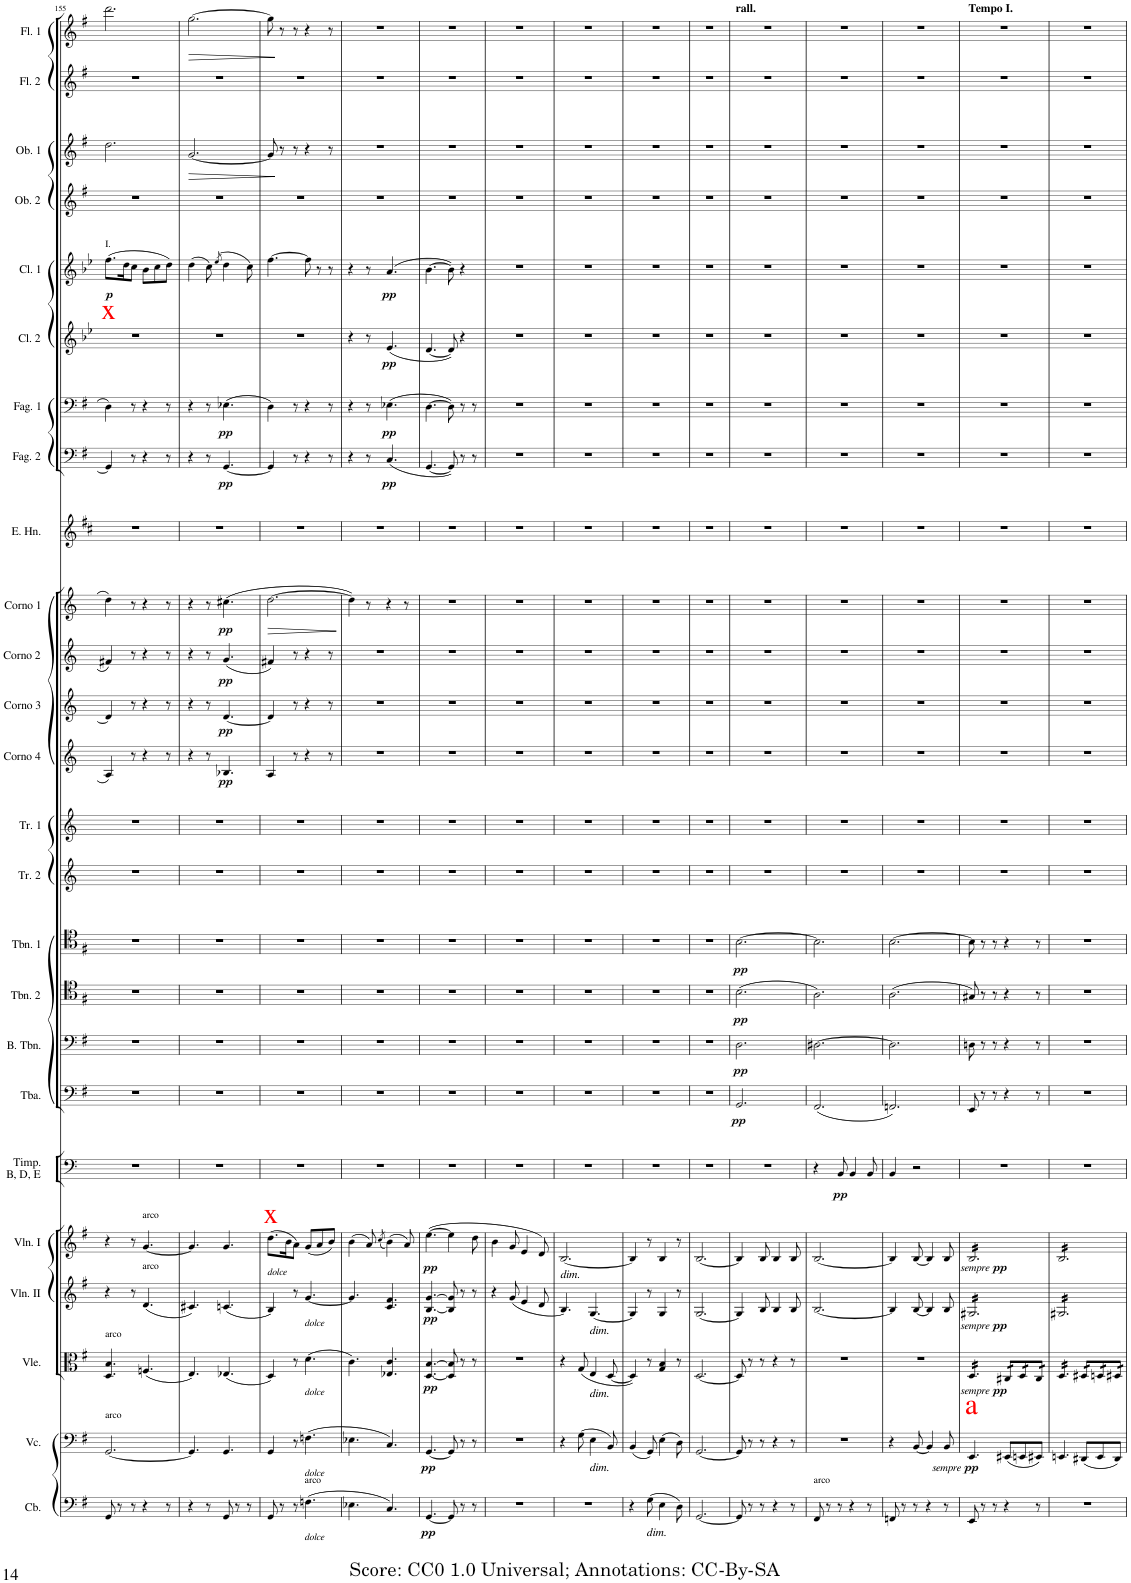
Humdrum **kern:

**kern	**dynam	**kern	**dynam	**kern	**text	**dynam	**kern	**dynam	**kern	**text	**dynam	**kern	**dynam	**kern	**dynam	**kern	**dynam	**kern	**dynam	**kern	**dynam	**kern	**kern	**kern	**dynam	**kern	**dynam	**kern	**dynam	**kern	**dynam	**kern	**kern	**dynam	**kern	**dynam	**kern	**dynam	**kern	**text	**dynam	**kern	**kern	**dynam	**kern	**kern	**dynam
*part25	*part25	*part24	*part24	*part23	*part23	*part23	*part22	*part22	*part21	*part21	*part21	*part20	*part20	*part19	*part19	*part18	*part18	*part17	*part17	*part16	*part16	*part15	*part14	*part13	*part13	*part12	*part12	*part11	*part11	*part10	*part10	*part9	*part8	*part8	*part7	*part7	*part6	*part6	*part5	*part5	*part5	*part4	*part3	*part3	*part2	*part1	*part1
*staff25	*staff25	*staff24	*staff24	*staff23	*staff23	*staff23	*staff22	*staff22	*staff21	*staff21	*staff21	*staff20	*staff20	*staff19	*staff19	*staff18	*staff18	*staff17	*staff17	*staff16	*staff16	*staff15	*staff14	*staff13	*staff13	*staff12	*staff12	*staff11	*staff11	*staff10	*staff10	*staff9	*staff8	*staff8	*staff7	*staff7	*staff6	*staff6	*staff5	*staff5	*staff5	*staff4	*staff3	*staff3	*staff2	*staff1	*staff1
*I"Contrabassi	*	*I"Violoncelli	*	*I"Viole	*	*	*I"Violini II	*	*I"Violini I	*	*	*I"Timpani in B, D und E.	*	*I"Tuba	*	*I"Trombone Basso	*	*I"Trombone Tenore 2	*	*I"Trombone Tenore 1	*	*I"Tromba in F 2	*I"Tromba in F 1	*I"Corno in F 4	*	*I"Corno in F 3	*	*I"Corno in F 2	*	*I"Corno in F 1	*	*I"English Horn	*I"Fagotto 2	*	*I"Fagotto 1	*	*I"Clarinetto in A 2	*	*I"Clarinetto in A 1	*	*	*I"Oboe 2	*I"Oboe 1	*	*I"Flauto 2	*I"Flauto 1	*
*I'Cb.	*	*I'Vc.	*	*I'Vle.	*	*	*I'Vln. II	*	*I'Vln. I	*	*	*I'Timp. B, D, E	*	*I'Tba.	*	*	*	*I'Tbn. 2	*	*I'Tbn. 1	*	*I'Tr. 2	*I'Tr. 1	*I'Corno 4	*	*I'Corno 3	*	*I'Corno 2	*	*I'Corno 1	*	*I'E. Hn.	*I'Fag. 2	*	*I'Fag. 1	*	*I'Cl. 2	*	*I'Cl. 1	*	*	*I'Ob. 2	*I'Ob. 1	*	*I'Fl. 2	*I'Fl. 1	*
!!LO:PB:g=z
*clefF4	*	*clefF4	*	*clefC3	*	*	*clefG2	*	*clefG2	*	*	*clefF4	*	*clefF4	*	*clefF4	*	*clefC4	*	*clefC4	*	*clefG2	*clefG2	*clefG2	*	*clefG2	*	*clefG2	*	*clefG2	*	*clefG2	*clefF4	*	*clefF4	*	*clefG2	*	*clefG2	*	*	*clefG2	*clefG2	*	*clefG2	*clefG2	*
*Trd7c12	*	*	*	*	*	*	*	*	*	*	*	*	*	*	*	*	*	*	*	*	*	*Trd-3c-5	*Trd-3c-5	*Trd4c7	*	*Trd4c7	*	*Trd4c7	*	*Trd4c7	*	*Trd4c7	*	*	*	*	*Trd2c3	*	*Trd2c3	*	*	*	*	*	*	*	*
*k[f#]	*	*k[f#]	*	*k[f#]	*	*	*k[f#]	*	*k[f#]	*	*	*k[]	*	*k[f#]	*	*k[f#]	*	*k[f#]	*	*k[f#]	*	*k[]	*k[]	*k[]	*	*k[]	*	*k[]	*	*k[]	*	*k[f#c#]	*k[f#]	*	*k[f#]	*	*k[b-e-]	*	*k[b-e-]	*	*	*k[f#]	*k[f#]	*	*k[f#]	*k[f#]	*
*M6/8	*	*M6/8	*	*M6/8	*	*	*M6/8	*	*M6/8	*	*	*M6/8	*	*M6/8	*	*M6/8	*	*M6/8	*	*M6/8	*	*M6/8	*M6/8	*M6/8	*	*M6/8	*	*M6/8	*	*M6/8	*	*M6/8	*M6/8	*	*M6/8	*	*M6/8	*	*M6/8	*	*	*M6/8	*M6/8	*	*M6/8	*M6/8	*
=155	=155	=155	=155	=155	=155	=155	=155	=155	=155	=155	=155	=155	=155	=155	=155	=155	=155	=155	=155	=155	=155	=155	=155	=155	=155	=155	=155	=155	=155	=155	=155	=155	=155	=155	=155	=155	=155	=155	=155	=155	=155	=155	=155	=155	=155	=155	=155
!	!	!	!	!	!	!	!	!	!	!	!	!	!	!	!	!	!	!	!	!	!	!	!	!	!	!	!	!	!	!	!	!	!	!	!	!	!	!	!LO:TX:a:t=I.	!	!	!	!	!	!	!	!
!	!	!	!	!LO:TX:a:t=arco	!	!	!	!	!	!	!	!	!	!	!	!	!	!	!	!	!	!	!	!	!	!	!	!	!	!	!	!	!	!	!	!	!	!	!	!	!	!	!	!	!	!	!
!	!	!LO:TX:a:t=arco	!	!	!	!	!	!	!	!	!	!	!	!	!	!	!	!	!	!	!	!	!	!	!	!	!	!	!	!	!	!	!	!	!	!	!	!	!	!	!	!	!	!	!	!	!
!	!	!	!	!	!	!	!	!	!	!	!	!	!	!	!	!	!	!	!	!	!	!	!	!	!	!	!	!	!	!	!	!	!	!	!	!	!	!	!	!LO:LY:b:color=#FF0000	!LO:DY:b	!	!	!	!	!	!
8GG/	.	[2.GG/	.	4.D/ 4.B/	.	.	4r	.	4r	.	.	2.r	.	2.r	.	2.r	.	2.r	.	2.r	.	2.r	2.r	4A/	.	4d/]	.	4f#X/	.	4dd\	.	2.r	4GG/]	.	4D\	.	2.r	.	(8.ff\L	x	p	2.r	2.dd\	.	2.r	2.ddd\	.
8r	.	.	.	.	.	.	.	.	.	.	.	.	.	.	.	.	.	.	.	.	.	.	.	.	.	.	.	.	.	.	.	.	.	.	.	.	.	.	.	.	.	.	.	.	.	.	.
.	.	.	.	.	.	.	.	.	.	.	.	.	.	.	.	.	.	.	.	.	.	.	.	.	.	.	.	.	.	.	.	.	.	.	.	.	.	.	16dd\K	.	.	.	.	.	.	.	.
8r	.	.	.	.	.	.	8r	.	8r	.	.	.	.	.	.	.	.	.	.	.	.	.	.	8r	.	8r	.	8r	.	8r	.	.	8r	.	8r	.	.	.	8cc\J	.	.	.	.	.	.	.	.
!	!	!	!	!	!	!	!	!	!LO:TX:a:t=arco	!	!	!	!	!	!	!	!	!	!	!	!	!	!	!	!	!	!	!	!	!	!	!	!	!	!	!	!	!	!	!	!	!	!	!	!	!	!
!	!	!	!	!	!	!	!LO:TX:a:t=arco	!	!	!	!	!	!	!	!	!	!	!	!	!	!	!	!	!	!	!	!	!	!	!	!	!	!	!	!	!	!	!	!	!	!	!	!	!	!	!	!
4r	.	.	.	(4.Fn/	.	.	(4.d/	.	[4.g/	.	.	.	.	.	.	.	.	.	.	.	.	.	.	4r	.	4r	.	4r	.	4r	.	.	4r	.	4r	.	.	.	8b-\L	.	.	.	.	.	.	.	.
.	.	.	.	.	.	.	.	.	.	.	.	.	.	.	.	.	.	.	.	.	.	.	.	.	.	.	.	.	.	.	.	.	.	.	.	.	.	.	8cc\	.	.	.	.	.	.	.	.
8r	.	.	.	.	.	.	.	.	.	.	.	.	.	.	.	.	.	.	.	.	.	.	.	8r	.	8r	.	8r	.	8r	.	.	8r	.	8r	.	.	.	8dd\J)	.	.	.	.	.	.	.	.
=156	=156	=156	=156	=156	=156	=156	=156	=156	=156	=156	=156	=156	=156	=156	=156	=156	=156	=156	=156	=156	=156	=156	=156	=156	=156	=156	=156	=156	=156	=156	=156	=156	=156	=156	=156	=156	=156	=156	=156	=156	=156	=156	=156	=156	=156	=156	=156
!	!	!	!	!	!	!	!	!	!	!	!	!	!	!	!	!	!	!	!	!	!	!	!	!	!	!	!	!	!	!	!	!	!	!	!	!	!	!	!	!	!	!	!	!LO:HP:b	!	!	!LO:HP:b
4r	.	4.GG/]	.	4.E/)	.	.	4.c#X/)	.	4.g/]	.	.	2.r	.	2.r	.	2.r	.	2.r	.	2.r	.	2.r	2.r	4r	.	4r	.	4r	.	4r	.	2.r	4r	.	4r	.	2.r	.	(4dd\	.	.	2.r	[2.g/	>	2.r	[2.gg\	>
8r	.	.	.	.	.	.	.	.	.	.	.	.	.	.	.	.	.	.	.	.	.	.	.	8r	.	8r	.	8r	.	8r	.	.	8r	.	8r	.	.	.	8cc\)	.	.	.	.	.	.	.	.
.	.	.	.	.	.	.	.	.	.	.	.	.	.	.	.	.	.	.	.	.	.	.	.	.	.	.	.	.	.	.	.	.	.	.	.	.	.	.	(8qee-/	.	.	.	.	.	.	.	.
!	!	!	!	!	!	!	!	!	!	!	!	!	!	!	!	!	!	!	!	!	!	!	!	!	!LO:DY:b	!	!LO:DY:b	!	!LO:DY:b	!	!LO:DY:b	!	!	!LO:DY:b	!	!LO:DY:b	!	!	!	!	!	!	!	!	!	!	!
8GG/	.	4.GG/	.	(4.E-X/	.	.	(4.cn/	.	4.g/	.	.	.	.	.	.	.	.	.	.	.	.	.	.	4.B-X/	pp	[4.d/	pp	(4.g/	pp	(4.cc#X\	pp	.	[4.GG/	pp	(4.E-X\	pp	.	.	4dd\	.	.	.	.	.	.	.	.
8r	.	.	.	.	.	.	.	.	.	.	.	.	.	.	.	.	.	.	.	.	.	.	.	.	.	.	.	.	.	.	.	.	.	.	.	.	.	.	.	.	.	.	.	.	.	.	.
8r	.	.	.	.	.	.	.	.	.	.	.	.	.	.	.	.	.	.	.	.	.	.	.	.	.	.	.	.	.	.	.	.	.	.	.	.	.	.	8cc\)	.	.	.	.	.	.	.	.
=157	=157	=157	=157	=157	=157	=157	=157	=157	=157	=157	=157	=157	=157	=157	=157	=157	=157	=157	=157	=157	=157	=157	=157	=157	=157	=157	=157	=157	=157	=157	=157	=157	=157	=157	=157	=157	=157	=157	=157	=157	=157	=157	=157	=157	=157	=157	=157
!	!	!	!	!	!	!	!	!	!LO:TX:b:i:t=dolce	!	!	!	!	!	!	!	!	!	!	!	!	!	!	!	!	!	!	!	!	!	!	!	!	!	!	!	!	!	!	!	!	!	!	!	!	!	!
!	!	!	!	!	!	!	!	!	!	!LO:LY:a:color=#FF0000	!	!	!	!	!	!	!	!	!	!	!	!	!	!	!	!	!	!	!	!	!LO:HP:b	!	!	!	!	!	!	!	!	!	!	!	!	!	!	!	!
8GG/	.	4GG/	.	4D/)	.	.	4B/)	.	(8.dd\L	x	.	2.r	.	2.r	.	2.r	.	2.r	.	2.r	.	2.r	2.r	4A/	.	4d/]	.	4f#X/)	.	[2.dd\	>	2.r	4GG/]	.	4D\)	.	2.r	.	[4.ff\	.	.	2.r	8g/]	.	2.r	8gg\]	.
8r	.	.	.	.	.	.	.	.	.	.	.	.	.	.	.	.	.	.	.	.	.	.	.	.	.	.	.	.	.	.	.	.	.	.	.	.	.	.	.	.	.	.	8r	]	.	8r	]
.	.	.	.	.	.	.	.	.	16b\K	.	.	.	.	.	.	.	.	.	.	.	.	.	.	.	.	.	.	.	.	.	.	.	.	.	.	.	.	.	.	.	.	.	.	.	.	.	.
8r	.	8r	.	8r	.	.	8r	.	8a\J)	.	.	.	.	.	.	.	.	.	.	.	.	.	.	8r	.	8r	.	8r	.	.	.	.	8r	.	8r	.	.	.	.	.	.	.	8r	.	.	8r	.
!	!	!	!	!	!	!	!LO:TX:b:i:t=dolce	!	!	!	!	!	!	!	!	!	!	!	!	!	!	!	!	!	!	!	!	!	!	!	!	!	!	!	!	!	!	!	!	!	!	!	!	!	!	!	!
!	!	!	!	!LO:TX:b:i:t=dolce	!	!	!	!	!	!	!	!	!	!	!	!	!	!	!	!	!	!	!	!	!	!	!	!	!	!	!	!	!	!	!	!	!	!	!	!	!	!	!	!	!	!	!
!	!	!LO:TX:b:i:t=dolce	!	!	!	!	!	!	!	!	!	!	!	!	!	!	!	!	!	!	!	!	!	!	!	!	!	!	!	!	!	!	!	!	!	!	!	!	!	!	!	!	!	!	!	!	!
!LO:TX:b:i:t=dolce	!	!	!	!	!	!	!	!	!	!	!	!	!	!	!	!	!	!	!	!	!	!	!	!	!	!	!	!	!	!	!	!	!	!	!	!	!	!	!	!	!	!	!	!	!	!	!
!LO:TX:a:t=arco	!	!	!	!	!	!	!	!	!	!	!	!	!	!	!	!	!	!	!	!	!	!	!	!	!	!	!	!	!	!	!	!	!	!	!	!	!	!	!	!	!	!	!	!	!	!	!
(4.Fn\	.	(4.Fn\	.	(4.d\	.	.	[4.g/	.	(8g/L	.	.	.	.	.	.	.	.	.	.	.	.	.	.	4r	.	4r	.	4r	.	.	.	.	4r	.	4r	.	.	.	8ff\]	.	.	.	4r	.	.	4r	.
.	.	.	.	.	.	.	.	.	8a/	.	.	.	.	.	.	.	.	.	.	.	.	.	.	.	.	.	.	.	.	.	.	.	.	.	.	.	.	.	8r	.	.	.	.	.	.	.	.
.	.	.	.	.	.	.	.	.	8b/J)	.	.	.	.	.	.	.	.	.	.	.	.	.	.	8r	.	8r	.	8r	.	.	.	.	8r	.	8r	.	.	.	8r	.	.	.	8r	.	.	8r	.
.	.	.	.	.	.	.	.	.	.	.	.	.	.	.	.	.	.	.	.	.	.	.	.	.	.	.	.	.	.	.	]	.	.	.	.	.	.	.	.	.	.	.	.	.	.	.	.
=158	=158	=158	=158	=158	=158	=158	=158	=158	=158	=158	=158	=158	=158	=158	=158	=158	=158	=158	=158	=158	=158	=158	=158	=158	=158	=158	=158	=158	=158	=158	=158	=158	=158	=158	=158	=158	=158	=158	=158	=158	=158	=158	=158	=158	=158	=158	=158
4.E-X\	.	4.E-X\	.	4.c\)	.	.	4.g/]	.	(4b\	.	.	2.r	.	2.r	.	2.r	.	2.r	.	2.r	.	2.r	2.r	2.r	.	2.r	.	2.r	.	4dd\])	.	2.r	4r	.	4r	.	4r	.	4r	.	.	2.r	2.r	.	2.r	2.r	.
.	.	.	.	.	.	.	.	.	8a/)	.	.	.	.	.	.	.	.	.	.	.	.	.	.	.	.	.	.	.	.	8r	.	.	8r	.	8r	.	8r	.	8r	.	.	.	.	.	.	.	.
.	.	.	.	.	.	.	.	.	(8qcc/	.	.	.	.	.	.	.	.	.	.	.	.	.	.	.	.	.	.	.	.	.	.	.	.	.	.	.	.	.	.	.	.	.	.	.	.	.	.
!	!	!	!	!	!	!	!	!	!	!	!	!	!	!	!	!	!	!	!	!	!	!	!	!	!	!	!	!	!	!	!	!	!	!LO:DY:b	!	!LO:DY:b	!	!LO:DY:b	!	!	!LO:DY:b	!	!	!	!	!	!
4.C/)	.	4.C/)	.	4.E-X/ 4.c/	.	.	4.c/ 4.f#/	.	(4b\)	.	.	.	.	.	.	.	.	.	.	.	.	.	.	.	.	.	.	.	.	4r	.	.	(4.C/	pp	(4.E-X\	pp	(4.e-/	pp	(4.a/	.	pp	.	.	.	.	.	.
.	.	.	.	.	.	.	.	.	8a/)	.	.	.	.	.	.	.	.	.	.	.	.	.	.	.	.	.	.	.	.	8r	.	.	.	.	.	.	.	.	.	.	.	.	.	.	.	.	.
=159	=159	=159	=159	=159	=159	=159	=159	=159	=159	=159	=159	=159	=159	=159	=159	=159	=159	=159	=159	=159	=159	=159	=159	=159	=159	=159	=159	=159	=159	=159	=159	=159	=159	=159	=159	=159	=159	=159	=159	=159	=159	=159	=159	=159	=159	=159	=159
!	!LO:DY:b	!	!LO:DY:b	!	!	!LO:DY:b	!	!LO:DY:b	!	!	!LO:DY:b	!	!	!	!	!	!	!	!	!	!	!	!	!	!	!	!	!	!	!	!	!	!	!	!	!	!	!	!	!	!	!	!	!	!	!	!
[4.GG/	pp	[4.GG/	pp	[4.D/ [4.B/	.	pp	[4.B/ [4.g/	pp	([4.ee\	.	pp	2.r	.	2.r	.	2.r	.	2.r	.	2.r	.	2.r	2.r	2.r	.	2.r	.	2.r	.	2.r	.	2.r	[4.GG/	.	[4.D\	.	[4.d/	.	[4.b-\	.	.	2.r	2.r	.	2.r	2.r	.
8GG/]	.	8GG/]	.	8D/] 8B/]	.	.	8B/] 8g/]	.	4ee\]	.	.	.	.	.	.	.	.	.	.	.	.	.	.	.	.	.	.	.	.	.	.	.	8GG/])	.	8D\])	.	8d/])	.	8b-\])	.	.	.	.	.	.	.	.
8r	.	8r	.	8r	.	.	8r	.	.	.	.	.	.	.	.	.	.	.	.	.	.	.	.	.	.	.	.	.	.	.	.	.	8r	.	8r	.	4r	.	4r	.	.	.	.	.	.	.	.
8r	.	8r	.	8r	.	.	8r	.	8dd\	.	.	.	.	.	.	.	.	.	.	.	.	.	.	.	.	.	.	.	.	.	.	.	8r	.	8r	.	.	.	.	.	.	.	.	.	.	.	.
=160	=160	=160	=160	=160	=160	=160	=160	=160	=160	=160	=160	=160	=160	=160	=160	=160	=160	=160	=160	=160	=160	=160	=160	=160	=160	=160	=160	=160	=160	=160	=160	=160	=160	=160	=160	=160	=160	=160	=160	=160	=160	=160	=160	=160	=160	=160	=160
2.r	.	2.r	.	2.r	.	.	4r	.	4b\	.	.	2.r	.	2.r	.	2.r	.	2.r	.	2.r	.	2.r	2.r	2.r	.	2.r	.	2.r	.	2.r	.	2.r	2.r	.	2.r	.	2.r	.	2.r	.	.	2.r	2.r	.	2.r	2.r	.
.	.	.	.	.	.	.	(8g/	.	8g/	.	.	.	.	.	.	.	.	.	.	.	.	.	.	.	.	.	.	.	.	.	.	.	.	.	.	.	.	.	.	.	.	.	.	.	.	.	.
.	.	.	.	.	.	.	4e/	.	4e/	.	.	.	.	.	.	.	.	.	.	.	.	.	.	.	.	.	.	.	.	.	.	.	.	.	.	.	.	.	.	.	.	.	.	.	.	.	.
.	.	.	.	.	.	.	8d/	.	8d/)	.	.	.	.	.	.	.	.	.	.	.	.	.	.	.	.	.	.	.	.	.	.	.	.	.	.	.	.	.	.	.	.	.	.	.	.	.	.
=161	=161	=161	=161	=161	=161	=161	=161	=161	=161	=161	=161	=161	=161	=161	=161	=161	=161	=161	=161	=161	=161	=161	=161	=161	=161	=161	=161	=161	=161	=161	=161	=161	=161	=161	=161	=161	=161	=161	=161	=161	=161	=161	=161	=161	=161	=161	=161
!	!	!	!	!	!	!	!	!	!LO:TX:b:i:t=dim.	!	!	!	!	!	!	!	!	!	!	!	!	!	!	!	!	!	!	!	!	!	!	!	!	!	!	!	!	!	!	!	!	!	!	!	!	!	!
2.r	.	4r	.	4r	.	.	4.B/)	.	[2.B/	.	.	2.r	.	2.r	.	2.r	.	2.r	.	2.r	.	2.r	2.r	2.r	.	2.r	.	2.r	.	2.r	.	2.r	2.r	.	2.r	.	2.r	.	2.r	.	.	2.r	2.r	.	2.r	2.r	.
.	.	(8G\	.	(8G/	.	.	.	.	.	.	.	.	.	.	.	.	.	.	.	.	.	.	.	.	.	.	.	.	.	.	.	.	.	.	.	.	.	.	.	.	.	.	.	.	.	.	.
!	!	!	!	!	!	!	!LO:TX:b:i:t=dim.	!	!	!	!	!	!	!	!	!	!	!	!	!	!	!	!	!	!	!	!	!	!	!	!	!	!	!	!	!	!	!	!	!	!	!	!	!	!	!	!
!	!	!	!	!LO:TX:b:i:t=dim.	!	!	!	!	!	!	!	!	!	!	!	!	!	!	!	!	!	!	!	!	!	!	!	!	!	!	!	!	!	!	!	!	!	!	!	!	!	!	!	!	!	!	!
!	!	!LO:TX:b:i:t=dim.	!	!	!	!	!	!	!	!	!	!	!	!	!	!	!	!	!	!	!	!	!	!	!	!	!	!	!	!	!	!	!	!	!	!	!	!	!	!	!	!	!	!	!	!	!
.	.	4E\	.	4E/	.	.	[4.G/	.	.	.	.	.	.	.	.	.	.	.	.	.	.	.	.	.	.	.	.	.	.	.	.	.	.	.	.	.	.	.	.	.	.	.	.	.	.	.	.
.	.	8BB/)	.	[8D/	.	.	.	.	.	.	.	.	.	.	.	.	.	.	.	.	.	.	.	.	.	.	.	.	.	.	.	.	.	.	.	.	.	.	.	.	.	.	.	.	.	.	.
=162	=162	=162	=162	=162	=162	=162	=162	=162	=162	=162	=162	=162	=162	=162	=162	=162	=162	=162	=162	=162	=162	=162	=162	=162	=162	=162	=162	=162	=162	=162	=162	=162	=162	=162	=162	=162	=162	=162	=162	=162	=162	=162	=162	=162	=162	=162	=162
4r	.	(4BB/	.	4D/])	.	.	4G/]	.	4B/]	.	.	2.r	.	2.r	.	2.r	.	2.r	.	2.r	.	2.r	2.r	2.r	.	2.r	.	2.r	.	2.r	.	2.r	2.r	.	2.r	.	2.r	.	2.r	.	.	2.r	2.r	.	2.r	2.r	.
!LO:TX:b:i:t=dim.	!	!	!	!	!	!	!	!	!	!	!	!	!	!	!	!	!	!	!	!	!	!	!	!	!	!	!	!	!	!	!	!	!	!	!	!	!	!	!	!	!	!	!	!	!	!	!
(8G\	.	8GG/)	.	8r	.	.	8r	.	8r	.	.	.	.	.	.	.	.	.	.	.	.	.	.	.	.	.	.	.	.	.	.	.	.	.	.	.	.	.	.	.	.	.	.	.	.	.	.
4E\	.	(4E\	.	4G/ 4B/	.	.	4G/	.	4B/	.	.	.	.	.	.	.	.	.	.	.	.	.	.	.	.	.	.	.	.	.	.	.	.	.	.	.	.	.	.	.	.	.	.	.	.	.	.
8D\)	.	8D\)	.	8r	.	.	8r	.	8r	.	.	.	.	.	.	.	.	.	.	.	.	.	.	.	.	.	.	.	.	.	.	.	.	.	.	.	.	.	.	.	.	.	.	.	.	.	.
=163	=163	=163	=163	=163	=163	=163	=163	=163	=163	=163	=163	=163	=163	=163	=163	=163	=163	=163	=163	=163	=163	=163	=163	=163	=163	=163	=163	=163	=163	=163	=163	=163	=163	=163	=163	=163	=163	=163	=163	=163	=163	=163	=163	=163	=163	=163	=163
[2.GG/	.	[2.GG/	.	[2.D/	.	.	[2.G/	.	[2.B/	.	.	2.r	.	2.r	.	2.r	.	2.r	.	2.r	.	2.r	2.r	2.r	.	2.r	.	2.r	.	2.r	.	2.r	2.r	.	2.r	.	2.r	.	2.r	.	.	2.r	2.r	.	2.r	2.r	.
=164	=164	=164	=164	=164	=164	=164	=164	=164	=164	=164	=164	=164	=164	=164	=164	=164	=164	=164	=164	=164	=164	=164	=164	=164	=164	=164	=164	=164	=164	=164	=164	=164	=164	=164	=164	=164	=164	=164	=164	=164	=164	=164	=164	=164	=164	=164	=164
!	!	!	!	!	!	!	!	!	!	!	!	!	!	!	!LO:DY:b	!	!LO:DY:b	!	!LO:DY:b	!	!LO:DY:b	!	!	!	!	!	!	!	!	!	!	!	!	!	!	!	!	!	!	!	!	!	!	!	!	!	!
8GG/]	.	8GG/]	.	8D/]	.	.	4G/]	.	4B/]	.	.	2.r	.	2.GG/	pp	2.D\	pp	(2.B\	pp	[2.B\	pp	2.r	2.r	2.r	.	2.r	.	2.r	.	2.r	.	2.r	2.r	.	2.r	.	2.r	.	2.r	.	.	2.r	2.r	.	2.r	2.r	.
8r	.	8r	.	8r	.	.	.	.	.	.	.	.	.	.	.	.	.	.	.	.	.	.	.	.	.	.	.	.	.	.	.	.	.	.	.	.	.	.	.	.	.	.	.	.	.	.	.
8r	.	8r	.	8r	.	.	8B/	.	8B/	.	.	.	.	.	.	.	.	.	.	.	.	.	.	.	.	.	.	.	.	.	.	.	.	.	.	.	.	.	.	.	.	.	.	.	.	.	.
4r	.	4r	.	4r	.	.	4B/	.	4B/	.	.	.	.	.	.	.	.	.	.	.	.	.	.	.	.	.	.	.	.	.	.	.	.	.	.	.	.	.	.	.	.	.	.	.	.	.	.
8r	.	8r	.	8r	.	.	8B/	.	8B/	.	.	.	.	.	.	.	.	.	.	.	.	.	.	.	.	.	.	.	.	.	.	.	.	.	.	.	.	.	.	.	.	.	.	.	.	.	.
=165	=165	=165	=165	=165	=165	=165	=165	=165	=165	=165	=165	=165	=165	=165	=165	=165	=165	=165	=165	=165	=165	=165	=165	=165	=165	=165	=165	=165	=165	=165	=165	=165	=165	=165	=165	=165	=165	=165	=165	=165	=165	=165	=165	=165	=165	=165	=165
!LO:TX:a:t=arco	!	!	!	!	!	!	!	!	!	!	!	!	!	!	!	!	!	!	!	!	!	!	!	!	!	!	!	!	!	!	!	!	!	!	!	!	!	!	!	!	!	!	!	!	!	!	!
8FF#/	.	2.r	.	2.r	.	.	[2.B/	.	[2.B/	.	.	4r	.	(2.FF#/	.	[2.D#X\	.	2.A\)	.	2.B\]	.	2.r	2.r	2.r	.	2.r	.	2.r	.	2.r	.	2.r	2.r	.	2.r	.	2.r	.	2.r	.	.	2.r	2.r	.	2.r	2.r	.
8r	.	.	.	.	.	.	.	.	.	.	.	.	.	.	.	.	.	.	.	.	.	.	.	.	.	.	.	.	.	.	.	.	.	.	.	.	.	.	.	.	.	.	.	.	.	.	.
!	!	!	!	!	!	!	!	!	!	!	!	!	!LO:DY:b	!	!	!	!	!	!	!	!	!	!	!	!	!	!	!	!	!	!	!	!	!	!	!	!	!	!	!	!	!	!	!	!	!	!
8r	.	.	.	.	.	.	.	.	.	.	.	8BB/	pp	.	.	.	.	.	.	.	.	.	.	.	.	.	.	.	.	.	.	.	.	.	.	.	.	.	.	.	.	.	.	.	.	.	.
4r	.	.	.	.	.	.	.	.	.	.	.	4BB/	.	.	.	.	.	.	.	.	.	.	.	.	.	.	.	.	.	.	.	.	.	.	.	.	.	.	.	.	.	.	.	.	.	.	.
8r	.	.	.	.	.	.	.	.	.	.	.	8BB/	.	.	.	.	.	.	.	.	.	.	.	.	.	.	.	.	.	.	.	.	.	.	.	.	.	.	.	.	.	.	.	.	.	.	.
=166	=166	=166	=166	=166	=166	=166	=166	=166	=166	=166	=166	=166	=166	=166	=166	=166	=166	=166	=166	=166	=166	=166	=166	=166	=166	=166	=166	=166	=166	=166	=166	=166	=166	=166	=166	=166	=166	=166	=166	=166	=166	=166	=166	=166	=166	=166	=166
8FFn/	.	4r	.	2.r	.	.	4B/]	.	4B/]	.	.	4BB/	.	2.FFn/)	.	2.D#\]	.	(2.A\	.	[2.B\	.	2.r	2.r	2.r	.	2.r	.	2.r	.	2.r	.	2.r	2.r	.	2.r	.	2.r	.	2.r	.	.	2.r	2.r	.	2.r	2.r	.
8r	.	.	.	.	.	.	.	.	.	.	.	.	.	.	.	.	.	.	.	.	.	.	.	.	.	.	.	.	.	.	.	.	.	.	.	.	.	.	.	.	.	.	.	.	.	.	.
8r	.	[8BB/	.	.	.	.	[8B/	.	[8B/	.	.	2r	.	.	.	.	.	.	.	.	.	.	.	.	.	.	.	.	.	.	.	.	.	.	.	.	.	.	.	.	.	.	.	.	.	.	.
4r	.	4BB/]	.	.	.	.	4B/]	.	4B/]	.	.	.	.	.	.	.	.	.	.	.	.	.	.	.	.	.	.	.	.	.	.	.	.	.	.	.	.	.	.	.	.	.	.	.	.	.	.
8r	.	8BB/	.	.	.	.	8B/	.	8B/	.	.	.	.	.	.	.	.	.	.	.	.	.	.	.	.	.	.	.	.	.	.	.	.	.	.	.	.	.	.	.	.	.	.	.	.	.	.
=167	=167	=167	=167	=167	=167	=167	=167	=167	=167	=167	=167	=167	=167	=167	=167	=167	=167	=167	=167	=167	=167	=167	=167	=167	=167	=167	=167	=167	=167	=167	=167	=167	=167	=167	=167	=167	=167	=167	=167	=167	=167	=167	=167	=167	=167	=167	=167
!	!	!	!LO:DY:b	!	!LO:LY:b:color=#FF0000	!	!	!	!	!	!	!	!	!	!	!	!	!	!	!	!	!	!	!	!	!	!	!	!	!	!	!	!	!	!	!	!	!	!	!	!	!	!	!	!	!	!
!	!	!	!LO:DY:n=1:b	!	!	!LO:DY:b	!	!	!	!	!	!	!	!	!	!	!	!	!	!	!	!	!	!	!	!	!	!	!	!	!	!	!	!	!	!	!	!	!	!	!	!	!	!	!	!	!
!	!	!	!	!	!	!LO:DY:n=1:b	!	!LO:DY:b	!	!	!	!	!	!	!	!	!	!	!	!	!	!	!	!	!	!	!	!	!	!	!	!	!	!	!	!	!	!	!	!	!	!	!	!	!	!	!
!	!	!	!	!	!	!	!	!LO:DY:n=1:b	!	!	!LO:DY:b	!	!	!	!	!	!	!	!	!	!	!	!	!	!	!	!	!	!	!	!	!	!	!	!	!	!	!	!	!	!	!	!	!	!	!	!
!	!	!	!	!	!	!	!	!	!	!	!LO:DY:n=1:b	!	!	!	!	!	!	!	!	!	!	!	!	!	!	!	!	!	!	!	!	!	!	!	!	!	!	!	!	!	!	!	!	!	!	!	!
*	*	*	*	*tremolo	*	*	*	*	*	*	*	*	*	*	*	*	*	*	*	*	*	*	*	*	*	*	*	*	*	*	*	*	*	*	*	*	*	*	*	*	*	*	*	*	*	*	*
*	*	*	*	*	*	*	*tremolo	*	*	*	*	*	*	*	*	*	*	*	*	*	*	*	*	*	*	*	*	*	*	*	*	*	*	*	*	*	*	*	*	*	*	*	*	*	*	*	*
*	*	*	*	*	*	*	*	*	*tremolo	*	*	*	*	*	*	*	*	*	*	*	*	*	*	*	*	*	*	*	*	*	*	*	*	*	*	*	*	*	*	*	*	*	*	*	*	*	*
8EE/	.	4.EE/	other-dynamics pp	16D/LL	a	other-dynamics pp	16G#X/LL	other-dynamics pp	16B/LL	.	other-dynamics pp	2.r	.	8EE/	.	8Dn\	.	8G#X/)	.	8B\]	.	2.r	2.r	2.r	.	2.r	.	2.r	.	2.r	.	2.r	2.r	.	2.r	.	2.r	.	2.r	.	.	2.r	2.r	.	2.r	2.r	.
.	.	.	.	16D/	.	.	16G#X/	.	16B/	.	.	.	.	.	.	.	.	.	.	.	.	.	.	.	.	.	.	.	.	.	.	.	.	.	.	.	.	.	.	.	.	.	.	.	.	.	.
8r	.	.	.	16D/	.	.	16G#X/	.	16B/	.	.	.	.	8r	.	8r	.	8r	.	8r	.	.	.	.	.	.	.	.	.	.	.	.	.	.	.	.	.	.	.	.	.	.	.	.	.	.	.
.	.	.	.	16D/	.	.	16G#X/	.	16B/	.	.	.	.	.	.	.	.	.	.	.	.	.	.	.	.	.	.	.	.	.	.	.	.	.	.	.	.	.	.	.	.	.	.	.	.	.	.
8r	.	.	.	16D/	.	.	16G#X/	.	16B/	.	.	.	.	8r	.	8r	.	8r	.	8r	.	.	.	.	.	.	.	.	.	.	.	.	.	.	.	.	.	.	.	.	.	.	.	.	.	.	.
.	.	.	.	16D/JJ	.	.	16G#X/	.	16B/	.	.	.	.	.	.	.	.	.	.	.	.	.	.	.	.	.	.	.	.	.	.	.	.	.	.	.	.	.	.	.	.	.	.	.	.	.	.
4r	.	(8EE#X/L	.	16C#X/LL	.	.	16G#X/	.	16B/	.	.	.	.	4r	.	4r	.	4r	.	4r	.	.	.	.	.	.	.	.	.	.	.	.	.	.	.	.	.	.	.	.	.	.	.	.	.	.	.
.	.	.	.	16C#X/	.	.	16G#X/	.	16B/	.	.	.	.	.	.	.	.	.	.	.	.	.	.	.	.	.	.	.	.	.	.	.	.	.	.	.	.	.	.	.	.	.	.	.	.	.	.
.	.	8EEn/	.	16D/	.	.	16G#X/	.	16B/	.	.	.	.	.	.	.	.	.	.	.	.	.	.	.	.	.	.	.	.	.	.	.	.	.	.	.	.	.	.	.	.	.	.	.	.	.	.
.	.	.	.	16D/	.	.	16G#X/	.	16B/	.	.	.	.	.	.	.	.	.	.	.	.	.	.	.	.	.	.	.	.	.	.	.	.	.	.	.	.	.	.	.	.	.	.	.	.	.	.
8r	.	8EE#X/J)	.	16C#/	.	.	16G#X/	.	16B/	.	.	.	.	8r	.	8r	.	8r	.	8r	.	.	.	.	.	.	.	.	.	.	.	.	.	.	.	.	.	.	.	.	.	.	.	.	.	.	.
.	.	.	.	16C#/JJ	.	.	16G#X/JJ	.	16B/JJ	.	.	.	.	.	.	.	.	.	.	.	.	.	.	.	.	.	.	.	.	.	.	.	.	.	.	.	.	.	.	.	.	.	.	.	.	.	.
=168	=168	=168	=168	=168	=168	=168	=168	=168	=168	=168	=168	=168	=168	=168	=168	=168	=168	=168	=168	=168	=168	=168	=168	=168	=168	=168	=168	=168	=168	=168	=168	=168	=168	=168	=168	=168	=168	=168	=168	=168	=168	=168	=168	=168	=168	=168	=168
2.r	.	4.EEn/	.	16D/LL	.	.	16G#X/LL	.	16B/LL	.	.	2.r	.	2.r	.	2.r	.	2.r	.	2.r	.	2.r	2.r	2.r	.	2.r	.	2.r	.	2.r	.	2.r	2.r	.	2.r	.	2.r	.	2.r	.	.	2.r	2.r	.	2.r	2.r	.
.	.	.	.	16D/	.	.	16G#X/	.	16B/	.	.	.	.	.	.	.	.	.	.	.	.	.	.	.	.	.	.	.	.	.	.	.	.	.	.	.	.	.	.	.	.	.	.	.	.	.	.
.	.	.	.	16D/	.	.	16G#X/	.	16B/	.	.	.	.	.	.	.	.	.	.	.	.	.	.	.	.	.	.	.	.	.	.	.	.	.	.	.	.	.	.	.	.	.	.	.	.	.	.
.	.	.	.	16D/	.	.	16G#X/	.	16B/	.	.	.	.	.	.	.	.	.	.	.	.	.	.	.	.	.	.	.	.	.	.	.	.	.	.	.	.	.	.	.	.	.	.	.	.	.	.
.	.	.	.	16D/	.	.	16G#X/	.	16B/	.	.	.	.	.	.	.	.	.	.	.	.	.	.	.	.	.	.	.	.	.	.	.	.	.	.	.	.	.	.	.	.	.	.	.	.	.	.
.	.	.	.	16D/JJ	.	.	16G#X/	.	16B/	.	.	.	.	.	.	.	.	.	.	.	.	.	.	.	.	.	.	.	.	.	.	.	.	.	.	.	.	.	.	.	.	.	.	.	.	.	.
.	.	(8DD#X/L	.	16D#X/LL	.	.	16G#X/	.	16B/	.	.	.	.	.	.	.	.	.	.	.	.	.	.	.	.	.	.	.	.	.	.	.	.	.	.	.	.	.	.	.	.	.	.	.	.	.	.
.	.	.	.	16D#X/	.	.	16G#X/	.	16B/	.	.	.	.	.	.	.	.	.	.	.	.	.	.	.	.	.	.	.	.	.	.	.	.	.	.	.	.	.	.	.	.	.	.	.	.	.	.
.	.	8EE/	.	16Dn/	.	.	16G#X/	.	16B/	.	.	.	.	.	.	.	.	.	.	.	.	.	.	.	.	.	.	.	.	.	.	.	.	.	.	.	.	.	.	.	.	.	.	.	.	.	.
.	.	.	.	16Dn/	.	.	16G#X/	.	16B/	.	.	.	.	.	.	.	.	.	.	.	.	.	.	.	.	.	.	.	.	.	.	.	.	.	.	.	.	.	.	.	.	.	.	.	.	.	.
.	.	8DD#/J)	.	16D#X/	.	.	16G#X/	.	16B/	.	.	.	.	.	.	.	.	.	.	.	.	.	.	.	.	.	.	.	.	.	.	.	.	.	.	.	.	.	.	.	.	.	.	.	.	.	.
.	.	.	.	16D#X/JJ	.	.	16G#X/JJ	.	16B/JJ	.	.	.	.	.	.	.	.	.	.	.	.	.	.	.	.	.	.	.	.	.	.	.	.	.	.	.	.	.	.	.	.	.	.	.	.	.	.
*	*	*	*	*	*	*	*	*	*Xtremolo	*	*	*	*	*	*	*	*	*	*	*	*	*	*	*	*	*	*	*	*	*	*	*	*	*	*	*	*	*	*	*	*	*	*	*	*	*	*
*	*	*	*	*	*	*	*Xtremolo	*	*	*	*	*	*	*	*	*	*	*	*	*	*	*	*	*	*	*	*	*	*	*	*	*	*	*	*	*	*	*	*	*	*	*	*	*	*	*	*
*	*	*	*	*Xtremolo	*	*	*	*	*	*	*	*	*	*	*	*	*	*	*	*	*	*	*	*	*	*	*	*	*	*	*	*	*	*	*	*	*	*	*	*	*	*	*	*	*	*	*
=	=	=	=	=	=	=	=	=	=	=	=	=	=	=	=	=	=	=	=	=	=	=	=	=	=	=	=	=	=	=	=	=	=	=	=	=	=	=	=	=	=	=	=	=	=	=	=
*-	*-	*-	*-	*-	*-	*-	*-	*-	*-	*-	*-	*-	*-	*-	*-	*-	*-	*-	*-	*-	*-	*-	*-	*-	*-	*-	*-	*-	*-	*-	*-	*-	*-	*-	*-	*-	*-	*-	*-	*-	*-	*-	*-	*-	*-	*-	*-
